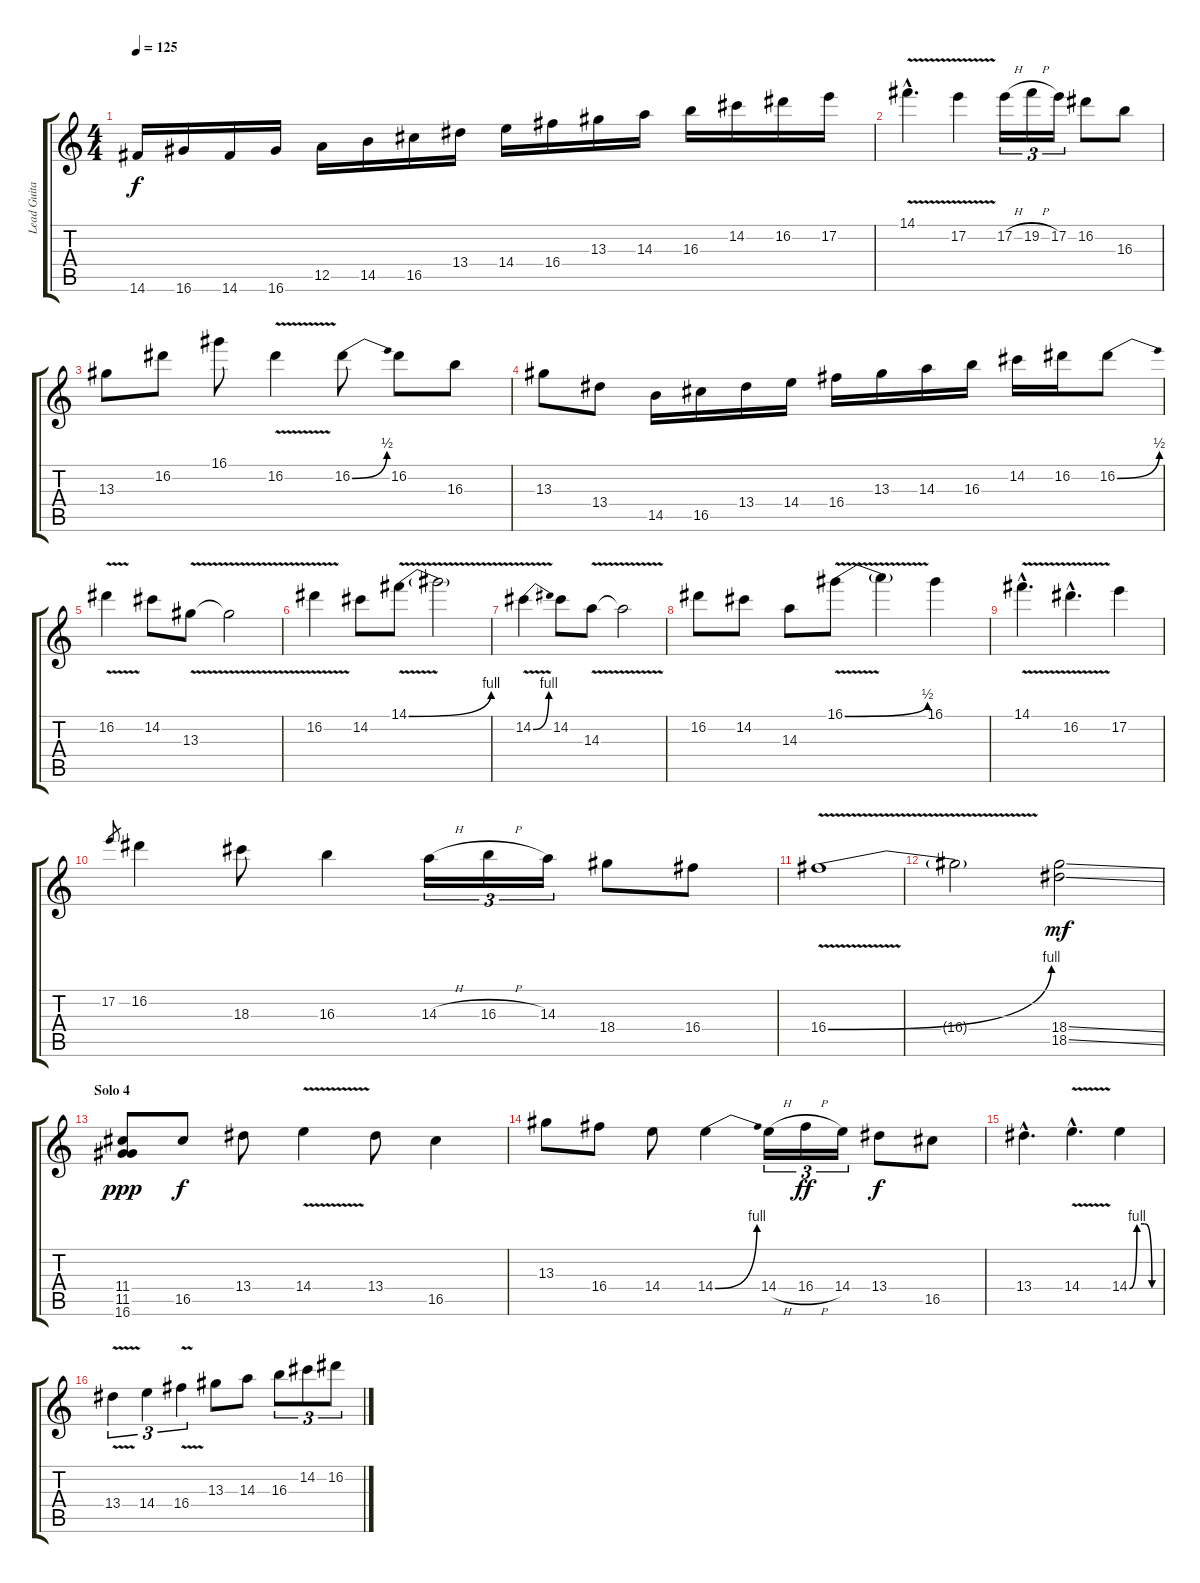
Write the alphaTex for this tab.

\track ("Lead Guitar 1" "Lead Guita") {instrument overdrivenguitar}
\staff {score tabs}
\tuning (E4 B3 G3 D3 A2 E2) {hide}
\ts (4 4)
\tempo 125
\clef g2
\ks c
14.6.16{dy f} 16.6.16 14.6.16 16.6.16 12.5.16 14.5.16 16.5.16 13.4.16 14.4.16 16.4.16 13.3.16 14.3.16 16.3.16 14.2.16 16.2.16 17.2.16 |
14.1{v hac}.4{d} 17.2{v}.4 17.2{h}.16{tu (3 2)} 19.2{h}.16{tu (3 2)} 17.2.16{tu (3 2)} 16.2.8 16.3.8 |
13.3.8 16.2.8 16.1.8 16.2{v}.4 16.2{be (bend 0 0 60 2)}.8 16.2.8 16.3.8 |
13.3.8 13.4.8 14.5.16 16.5.16 13.4.16 14.4.16 16.4.16 13.3.16 14.3.16 16.3.16 14.2.16 16.2.16 16.2{be (bend 0 0 60 2)}.8 |
16.2{v}.4 14.2.8 13.3{v}.8 13.3{t}.2 |
16.2{v}.4 14.2.8 14.1{be (bend 0 0 60 4) v}.8 14.1{t}.2 |
14.2{be (bend 0 0 60 4) v}.4 14.2.8 14.3{v}.8 14.3{t}.2 |
16.2.8 14.2.8 14.3.8 16.1{be (bend 0 0 60 2) v}.8 16.1{t}.4 16.1.4 |
14.1{v hac}.4{d} 16.2{v hac}.4{d} 17.2.4 |
17.2.8{gr} 16.2.4 18.3.8 16.3.4 14.3{h}.16{tu (3 2)} 16.3{h}.16{tu (3 2)} 14.3.16{tu (3 2)} 18.4.8 16.4.8 |
16.4{be (bend 0 0 60 4) v}.1 |
16.4{t}.2 (18.4{ss} 18.5{ss}).2{dy mf} |
\section ("" "Solo 4")
(11.4 11.5 16.6).8{dy ppp} 16.5.8{dy f} 13.4.8 14.4{v}.4 13.4.8 16.5.4 |
13.3.8 16.4.8 14.4.8 14.4{be (bend 0 0 60 4)}.4 14.4{h}.16{tu (3 2)} 16.4{h}.16{tu (3 2) dy ff} 14.4.16{tu (3 2)} 13.4.8{dy f} 16.5.8 |
13.4{hac}.4{d} 14.4{v hac}.4{d} 14.4{be (custom 0 0 15 4 30 4 45 0 60 0)}.4 |
13.4{v}.4{tu (3 2)} 14.4.4{tu (3 2)} 16.4{v}.4{tu (3 2)} 13.3.8 14.3.8 16.3.8{tu (3 2)} 14.2.8{tu (3 2)} 16.2.8{tu (3 2)}
